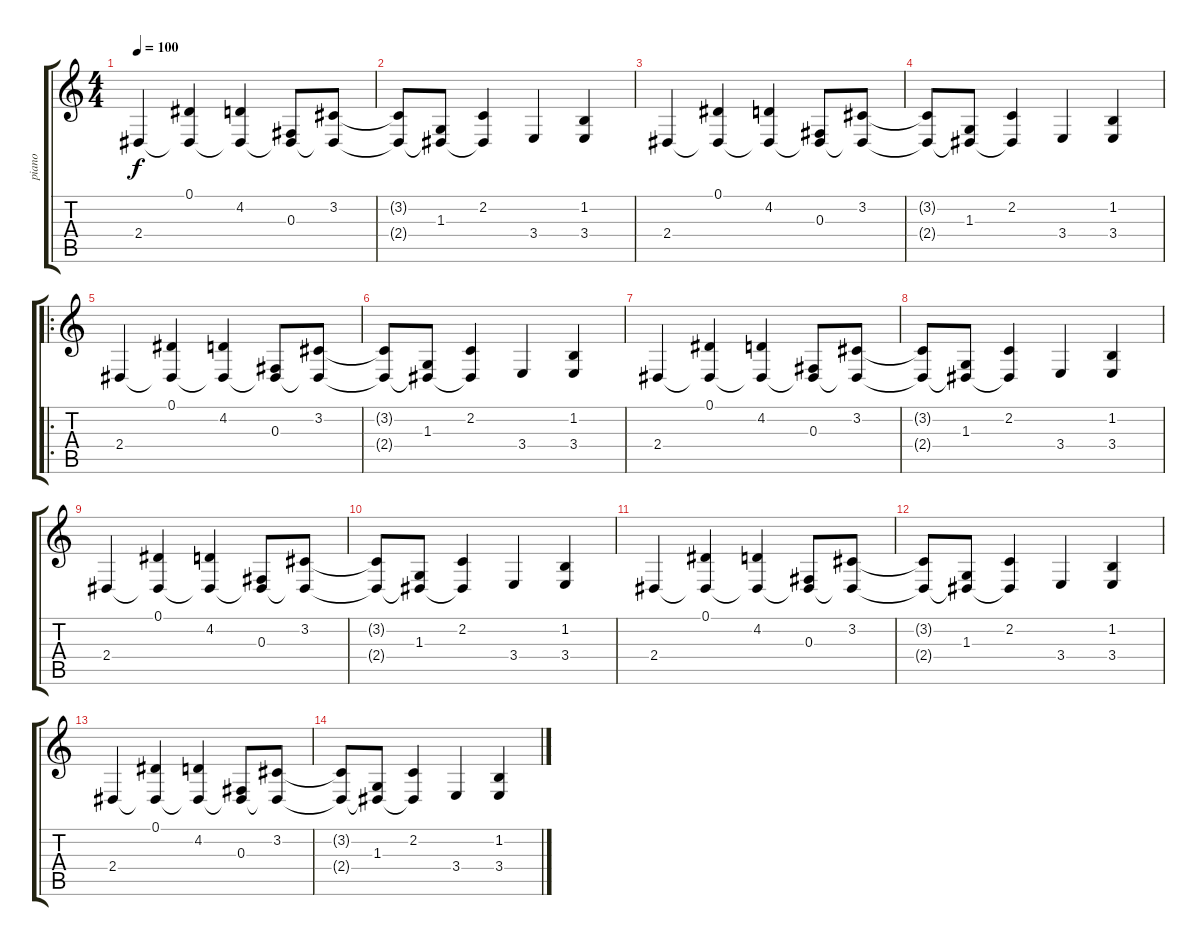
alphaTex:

\track ("piano" "piano") {instrument reedorgan}
\staff {score tabs}
\tuning (Eb4 Bb3 Gb3 Db3 Ab2 Eb2) {hide}
\ts (4 4)
\tempo 100
\clef g2
\ks c
2.4.4{dy f instrument reedorgan} (0.1 2.4{t}).4 (4.2 2.4{t}).4 (0.3 2.4{t}).8 (3.2 2.4{t}).8 |
(3.2{t} 2.4{t}).8 (1.3 2.4{t}).8 (2.2 2.4{t}).4 3.4.4 (1.2 3.4).4 |
2.4.4 (0.1 2.4{t}).4 (4.2 2.4{t}).4 (0.3 2.4{t}).8 (3.2 2.4{t}).8 |
(3.2{t} 2.4{t}).8 (1.3 2.4{t}).8 (2.2 2.4{t}).4 3.4.4 (1.2 3.4).4 |
\ro
2.4.4 (0.1 2.4{t}).4 (4.2 2.4{t}).4 (0.3 2.4{t}).8 (3.2 2.4{t}).8 |
(3.2{t} 2.4{t}).8 (1.3 2.4{t}).8 (2.2 2.4{t}).4 3.4.4 (1.2 3.4).4 |
2.4.4 (0.1 2.4{t}).4 (4.2 2.4{t}).4 (0.3 2.4{t}).8 (3.2 2.4{t}).8 |
(3.2{t} 2.4{t}).8 (1.3 2.4{t}).8 (2.2 2.4{t}).4 3.4.4 (1.2 3.4).4 |
2.4.4 (0.1 2.4{t}).4 (4.2 2.4{t}).4 (0.3 2.4{t}).8 (3.2 2.4{t}).8 |
(3.2{t} 2.4{t}).8 (1.3 2.4{t}).8 (2.2 2.4{t}).4 3.4.4 (1.2 3.4).4 |
2.4.4 (0.1 2.4{t}).4 (4.2 2.4{t}).4 (0.3 2.4{t}).8 (3.2 2.4{t}).8 |
(3.2{t} 2.4{t}).8 (1.3 2.4{t}).8 (2.2 2.4{t}).4 3.4.4 (1.2 3.4).4 |
2.4.4 (0.1 2.4{t}).4 (4.2 2.4{t}).4 (0.3 2.4{t}).8 (3.2 2.4{t}).8 |
(3.2{t} 2.4{t}).8 (1.3 2.4{t}).8 (2.2 2.4{t}).4 3.4.4 (1.2 3.4).4
